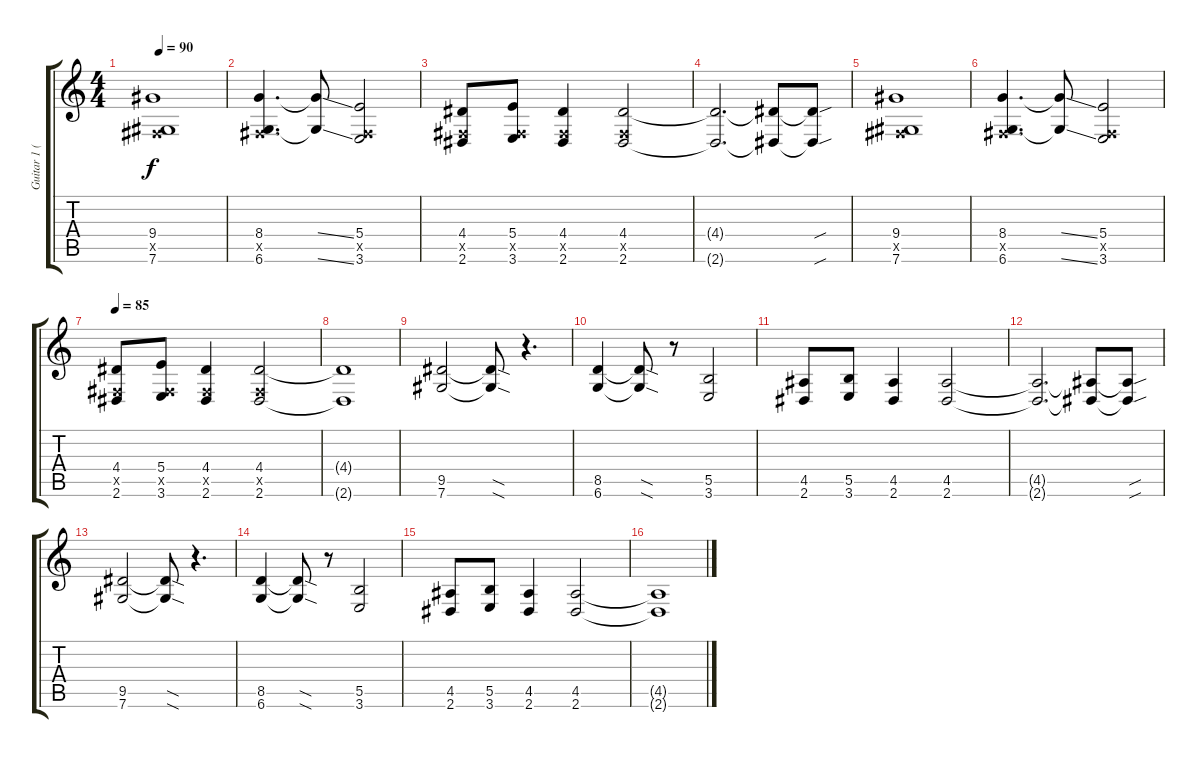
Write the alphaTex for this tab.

\track ("Guitar 1 (Distortion)" "Guitar 1 (") {instrument distortionguitar}
\staff {score tabs}
\tuning (Db4 Ab3 E3 B2 Gb2 Db2) {hide}
\ts (4 4)
\tempo 90
\clef g2
\ks c
(9.4 0.5{x} 7.6).1{dy f} |
(8.4 0.5{x} 6.6).4{d} (8.4{ss t} 6.6{ss t}).8 (5.4 0.5{x} 3.6).2 |
(4.4 0.5{x} 2.6).8 (5.4 0.5{x} 3.6).8 (4.4 0.5{x} 2.6).4 (4.4 0.5{x} 2.6).2 |
(4.4{t} 2.6{t}).2{d} (4.4{t} 2.6{t}).8 (4.4{sou t} 2.6{sou t}).8 |
(9.4 0.5{x} 7.6).1 |
(8.4 0.5{x} 6.6).4{d} (8.4{ss t} 6.6{ss t}).8 (5.4 0.5{x} 3.6).2 |
\tempo 85
(4.4 0.5{x} 2.6).8 (5.4 0.5{x} 3.6).8 (4.4 0.5{x} 2.6).4 (4.4 0.5{x} 2.6).2 |
(4.4{t} 2.6{t}).1 |
(9.5 7.6).2 (9.5{sod t} 7.6{sod t}).8 r.4{d} |
(8.5 6.6).4 (8.5{sod t} 6.6{sod t}).8 r.8 (5.5 3.6).2 |
(4.5 2.6).8 (5.5 3.6).8 (4.5 2.6).4 (4.5 2.6).2 |
(4.5{t} 2.6{t}).2{d} (4.5{t} 2.6{t}).8 (4.5{sou t} 2.6{sou t}).8 |
(9.5 7.6).2 (9.5{sod t} 7.6{sod t}).8 r.4{d} |
(8.5 6.6).4 (8.5{sod t} 6.6{sod t}).8 r.8 (5.5 3.6).2 |
(4.5 2.6).8 (5.5 3.6).8 (4.5 2.6).4 (4.5 2.6).2 |
(4.5{t} 2.6{t}).1{volume 4}
